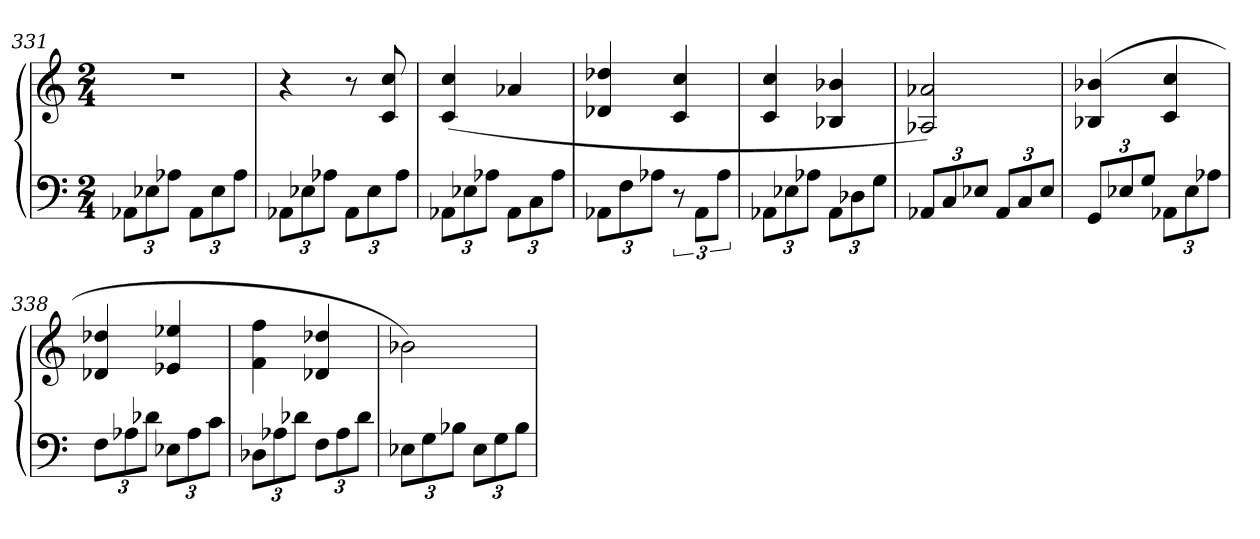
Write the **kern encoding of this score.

**kern	**kern
*part1	*part1
*staff2	*staff1
*clefF4	*clefG2
*k[]	*k[]
*C:	*C:
*M2/4	*M2/4
=331	=331
12AA-XL	2r
12E-X	.
12A-XJ	.
12AA-L	.
12E-	.
12A-J	.
=332	=332
12AA-XL	4r
12E-X	.
12A-XJ	.
12AA-L	8r
12E-	.
.	8c 8cc
12A-J	.
=333	=333
12AA-XL	(4c 4cc
12E-X	.
12A-XJ	.
12AA-L	4a-X
12C	.
12A-J	.
=334	=334
12AA-XL	4d-X 4dd-X
12F	.
12A-XJ	.
12r	4c 4cc
12AA-L	.
12A-J	.
=335	=335
12AA-XL	4c 4cc
12E-X	.
12A-XJ	.
12AA-L	4B-X 4b-X
12D-X	.
12GJ	.
=336	=336
12AA-XL	2A-X 2a-X)
12C	.
12E-XJ	.
12AA-L	.
12C	.
12E-J	.
=337	=337
12GGL	(4B-X 4b-X
12E-X	.
12GJ	.
12AA-XL	4c 4cc
12E-	.
12A-XJ	.
=338	=338
12FL	4d-X 4dd-X
12A-X	.
12d-XJ	.
12E-XL	4e-X 4ee-X
12A-	.
12cJ	.
=339	=339
12D-XL	4f 4ff
12A-X	.
12d-XJ	.
12FL	4d-X 4dd-X
12A-	.
12d-J	.
=340	=340
12E-XL	2b-X)
12G	.
12B-XJ	.
12E-L	.
12G	.
12B-J	.
=	=
*-	*-
